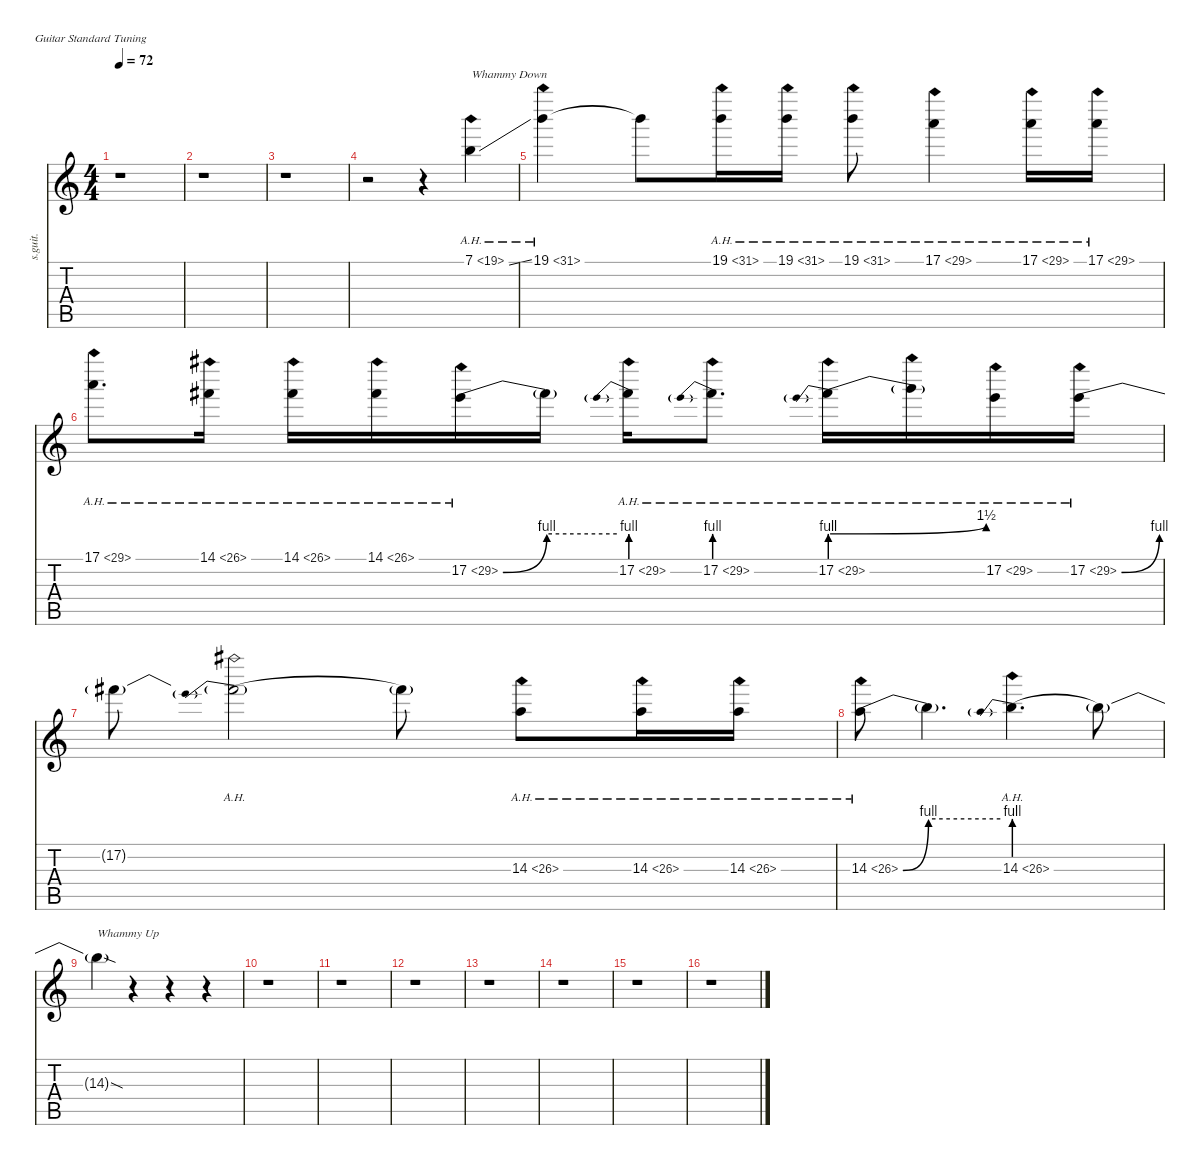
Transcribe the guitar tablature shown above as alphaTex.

\defaultSystemsLayout 4
\hideDynamics
\bracketExtendMode nobrackets
\track ("Whammy Pedal" "s.guit.") {instrument overdrivenguitar}
\staff {score tabs}
\tuning (E4 B3 G3 D3 A2 E2)
\ts (4 4)
\tempo 72
\clef g2
\ks c
r.1{dy f} |
r.1 |
r.1 |
r.2 r.4 7.1{ah 12 ss}.4{txt "Whammy Down" lyrics (0 "") lyrics (1 "") lyrics (2 "") lyrics (3 "") lyrics (4 "")} |
19.1{ah 12}.4{lyrics (0 "") lyrics (1 "") lyrics (2 "") lyrics (3 "") lyrics (4 "")} 19.1{t}.8{lyrics (0 "") lyrics (1 "") lyrics (2 "") lyrics (3 "") lyrics (4 "")} 19.1{ah 12}.16{lyrics (0 "") lyrics (1 "") lyrics (2 "") lyrics (3 "") lyrics (4 "")} 19.1{ah 12}.16{lyrics (0 "") lyrics (1 "") lyrics (2 "") lyrics (3 "") lyrics (4 "")} 19.1{ah 12}.8{lyrics (0 "") lyrics (1 "") lyrics (2 "") lyrics (3 "") lyrics (4 "")} 17.1{ah 12}.4{lyrics (0 "") lyrics (1 "") lyrics (2 "") lyrics (3 "") lyrics (4 "")} 17.1{ah 12}.16{lyrics (0 "") lyrics (1 "") lyrics (2 "") lyrics (3 "") lyrics (4 "")} 17.1{ah 12}.16{lyrics (0 "") lyrics (1 "") lyrics (2 "") lyrics (3 "") lyrics (4 "")} |
17.1{ah 12}.8{d lyrics (0 "") lyrics (1 "") lyrics (2 "") lyrics (3 "") lyrics (4 "")} 14.1{ah 12 acc #}.16{lyrics (0 "") lyrics (1 "") lyrics (2 "") lyrics (3 "") lyrics (4 "")} 14.1{ah 12 acc #}.16{lyrics (0 "") lyrics (1 "") lyrics (2 "") lyrics (3 "") lyrics (4 "")} 14.1{ah 12 acc #}.16{lyrics (0 "") lyrics (1 "") lyrics (2 "") lyrics (3 "") lyrics (4 "")} 17.2{be (bend 0 0 60 4) ah 12}.16{lyrics (0 "") lyrics (1 "") lyrics (2 "") lyrics (3 "") lyrics (4 "")} 17.2{be (hold 0 4 60 4) t}.16{lyrics (0 "") lyrics (1 "") lyrics (2 "") lyrics (3 "") lyrics (4 "")} 17.2{be (prebend 0 4 60 4) ah 12}.16{lyrics (0 "") lyrics (1 "") lyrics (2 "") lyrics (3 "") lyrics (4 "")} 17.2{be (prebend 0 4 60 4) ah 12}.8{d lyrics (0 "") lyrics (1 "") lyrics (2 "") lyrics (3 "") lyrics (4 "")} 17.2{be (prebendbend 0 4 60 6) ah 12}.16{lyrics (0 "") lyrics (1 "") lyrics (2 "") lyrics (3 "") lyrics (4 "")} 17.2{ah 12 t}.16{lyrics (0 "") lyrics (1 "") lyrics (2 "") lyrics (3 "") lyrics (4 "")} 17.2{ah 12}.16{lyrics (0 "") lyrics (1 "") lyrics (2 "") lyrics (3 "") lyrics (4 "")} 17.2{be (bend 0 0 60 4) ah 12}.16{lyrics (0 "") lyrics (1 "") lyrics (2 "") lyrics (3 "") lyrics (4 "")} |
17.2{t}.8{lyrics (0 "") lyrics (1 "") lyrics (2 "") lyrics (3 "") lyrics (4 "")} 17.2{be (prebend 0 4 60 4) ah 12 t}.2{lyrics (0 "") lyrics (1 "") lyrics (2 "") lyrics (3 "") lyrics (4 "")} 17.2{t}.8{lyrics (0 "") lyrics (1 "") lyrics (2 "") lyrics (3 "") lyrics (4 "")} 14.3{ah 12}.8{lyrics (0 "") lyrics (1 "") lyrics (2 "") lyrics (3 "") lyrics (4 "")} 14.3{ah 12}.16{lyrics (0 "") lyrics (1 "") lyrics (2 "") lyrics (3 "") lyrics (4 "")} 14.3{ah 12}.16{lyrics (0 "") lyrics (1 "") lyrics (2 "") lyrics (3 "") lyrics (4 "")} |
14.3{be (bend 0 0 60 4) ah 12}.8{lyrics (0 "") lyrics (1 "") lyrics (2 "") lyrics (3 "") lyrics (4 "")} 14.3{be (hold 0 4 60 4) t}.4{d lyrics (0 "") lyrics (1 "") lyrics (2 "") lyrics (3 "") lyrics (4 "")} 14.3{be (prebend 0 4 60 4) ah 12}.4{d lyrics (0 "") lyrics (1 "") lyrics (2 "") lyrics (3 "") lyrics (4 "")} 14.3{t}.8{lyrics (0 "") lyrics (1 "") lyrics (2 "") lyrics (3 "") lyrics (4 "")} |
14.3{sod t}.4{txt "Whammy Up" lyrics (0 "") lyrics (1 "") lyrics (2 "") lyrics (3 "") lyrics (4 "")} r.4 r.4 r.4 |
r.1 |
r.1 |
r.1 |
r.1 |
r.1 |
r.1 |
r.1
